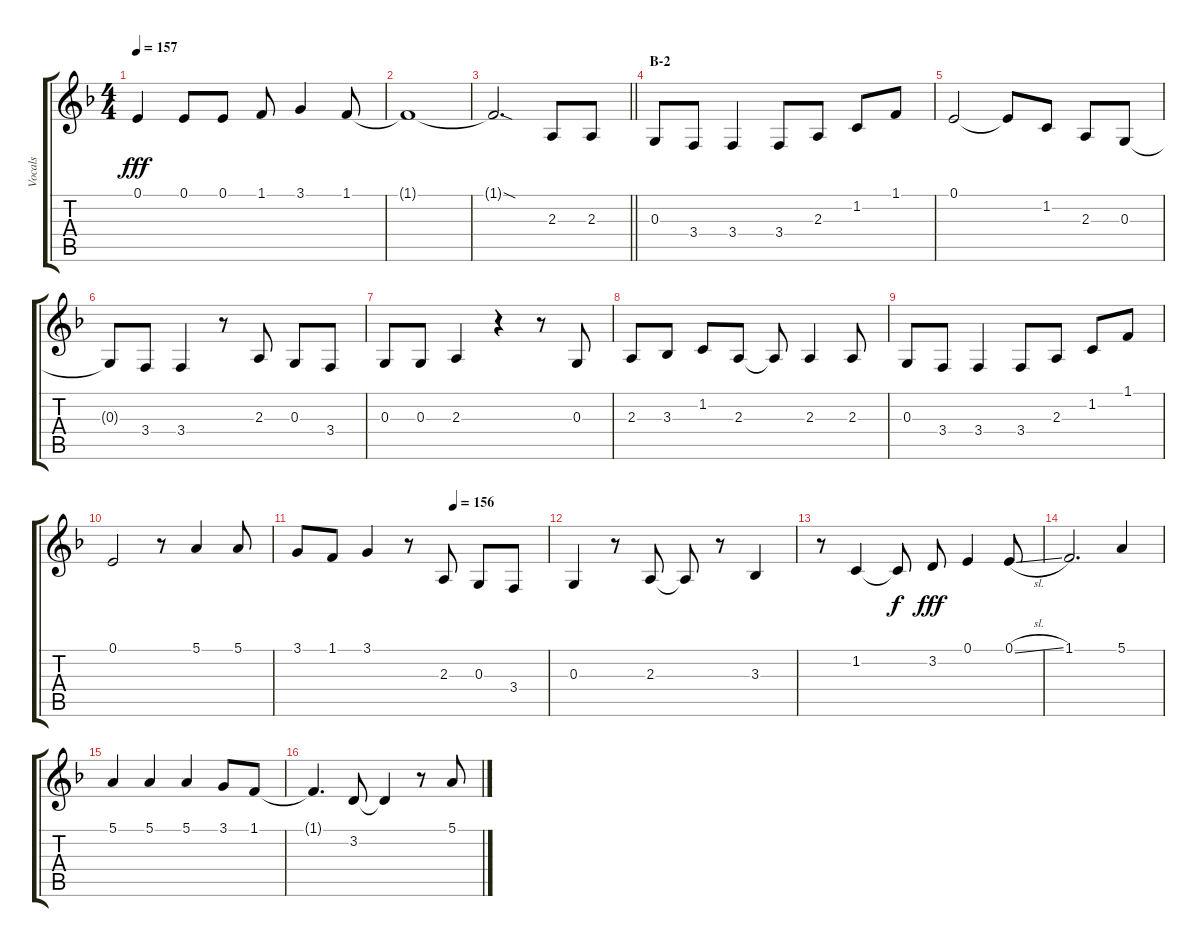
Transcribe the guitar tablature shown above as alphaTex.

\track ("Vocals" "Vocals") {instrument voiceoohs}
\staff {score tabs}
\tuning (E4 B3 G3 D3 A2 E2) {hide}
\ts (4 4)
\tempo 157
\clef g2
\ks f
0.1.4{dy fff} 0.1.8 0.1.8 1.1.8 3.1.4 1.1.8 |
1.1{t}.1 |
\barLineRight lightlight
1.1{sod t}.2{d} 2.3.8 2.3.8 |
\section ("" "B-2")
0.3.8 3.4.8 3.4.4 3.4.8 2.3.8 1.2.8 1.1.8 |
0.1.2 0.1{t}.8 1.2.8 2.3.8 0.3.8 |
0.3{t}.8 3.4.8 3.4.4 r.8 2.3.8 0.3.8 3.4.8 |
0.3.8 0.3.8 2.3.4 r.4 r.8 0.3.8 |
2.3.8 3.3.8 1.2.8 2.3.8 2.3{t}.8 2.3.4 2.3.8 |
0.3.8 3.4.8 3.4.4 3.4.8 2.3.8 1.2.8 1.1.8 |
0.1.2 r.8 5.1.4 5.1.8 |
\tempo (156 0.625)
3.1.8 1.1.8 3.1.4 r.8 2.3.8 0.3.8 3.4.8 |
0.3.4 r.8 2.3.8 2.3{t}.8 r.8 3.3.4 |
r.8 1.2.4 1.2{t}.8{dy f} 3.2.8{dy fff} 0.1.4 0.1{sl}.8 |
1.1.2{d} 5.1.4 |
5.1.4 5.1.4 5.1.4 3.1.8 1.1.8 |
1.1{t}.4{d} 3.2.8 3.2{t}.4 r.8 5.1.8
